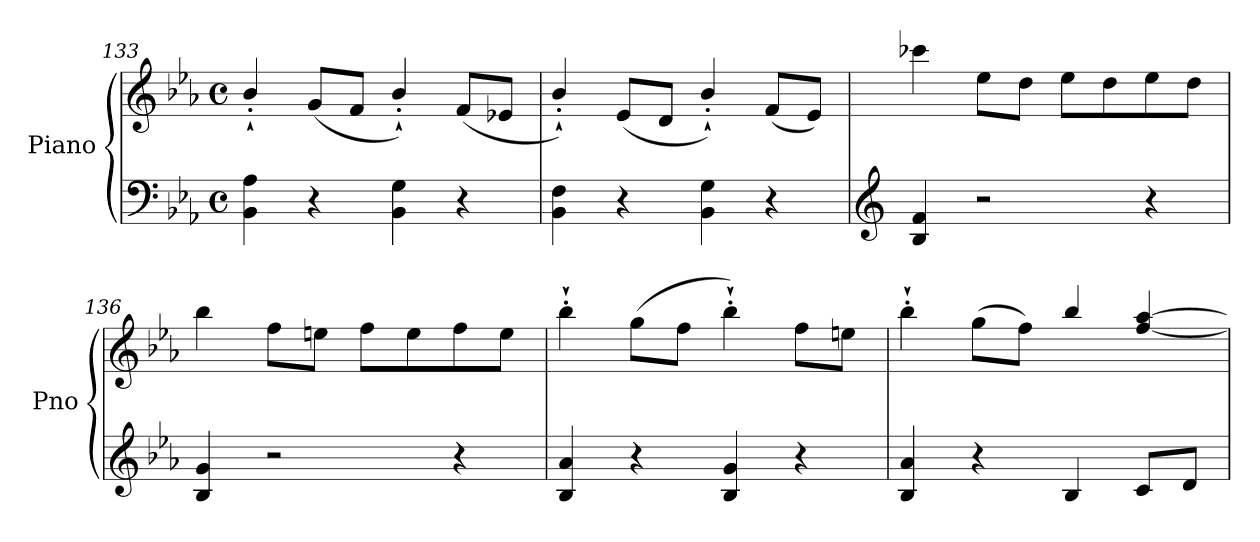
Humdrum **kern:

**kern	**kern
*part1	*part1
*staff2	*staff1
*I"Piano	*
*I'Pno	*
!!LO:LB:g=z
*clefF4	*clefG2
*k[b-e-a-]	*k[b-e-a-]
*M4/4	*M4/4
*met(c)	*met(c)
=133	=133
4BB-\ 4A-\	4b-'`/
4r	(<8g/L
.	8f/J
4BB-\ 4G\	4b-'`/)
4r	(<8f/L
.	8e-X/J
!!LO:LB:g=z
=134	=134
4BB-\ 4F\	4b-'`/)
4r	(<8e-/L
.	8d/J
4BB-\ 4G\	4b-'`/)
4r	(<8f/L
.	8e-/J)
=135	=135
*clefG2	*
4B-/ 4f/	4ccc-X\
2r	8ee-\L
.	8dd\J
.	8ee-\L
.	8dd\
4r	8ee-\
.	8dd\J
=136	=136
4B-/ 4g/	4bb-\
2r	8ff\L
.	8een\J
.	8ff\L
.	8ee\
4r	8ff\
.	8ee\J
=137	=137
4B-/ 4a-/	4bb-'`\
4r	(>8gg\L
.	8ff\J
4B-/ 4g/	4bb-'`\)
4r	8ff\L
.	8een\J
=138	=138
4B-/ 4a-/	4bb-'`\
4r	(>8gg\L
.	8ff\J)
4B-/	4bb-/
8c/L	[4ff/ [4aa-/
8d/J	.
=	=
*-	*-
